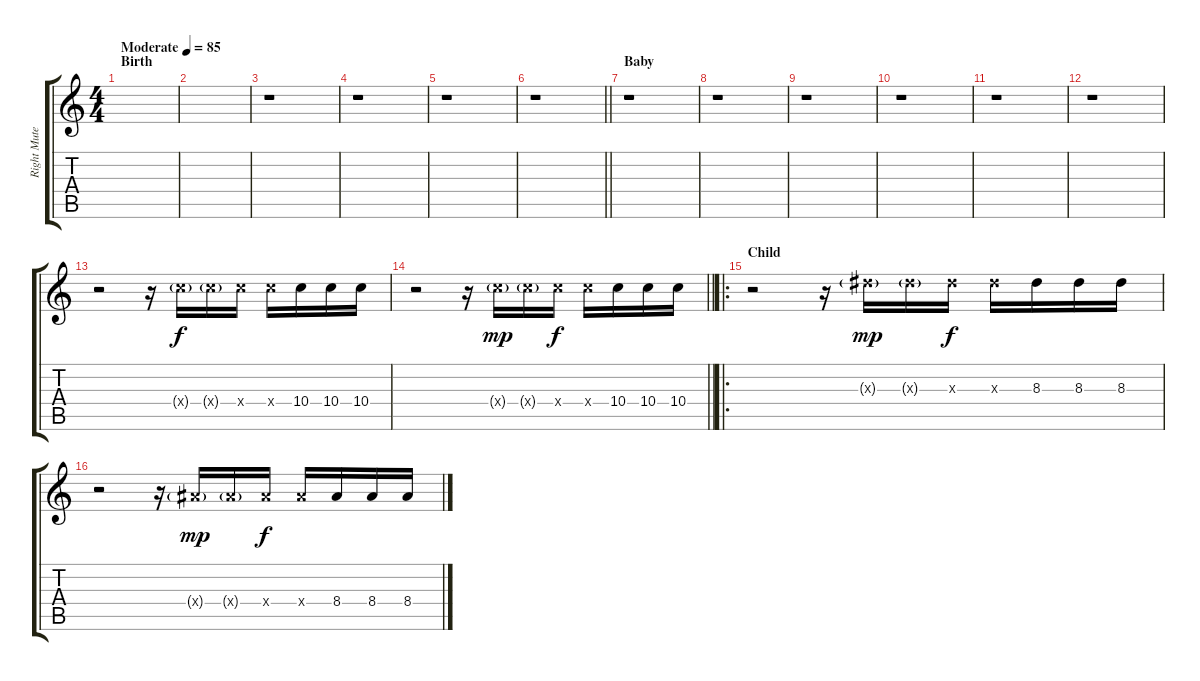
\track ("Right Muted Guitar" "Right Mute") {instrument electricguitarmuted}
\staff {score tabs}
\tuning (E4 B3 G3 D3 A2 E2) {hide}
\ts (4 4)
\section ("" "Birth")
\tempo (85 "Moderate")
\clef g2
\ks c
|
|
r.1 |
r.1 |
r.1 |
\barLineRight lightlight
r.1 |
\section ("" "Baby")
r.1 |
r.1 |
r.1 |
r.1 |
r.1 |
r.1 |
r.2 r.16{volume 5} 10.4{g x}.16 10.4{g x}.16 10.4{x}.16{dy f} 10.4{x}.16 10.4.16 10.4.16 10.4.16 |
\barLineRight lightlight
r.2 r.16 10.4{g x}.16{dy mp} 10.4{g x}.16 10.4{x}.16{dy f} 10.4{x}.16 10.4.16 10.4.16 10.4.16 |
\ro
\section ("" "Child")
r.2 r.16 8.3{g x}.16{dy mp} 8.3{g x}.16 8.3{x}.16{dy f} 8.3{x}.16 8.3.16 8.3.16 8.3.16 |
r.2 r.16 8.4{g x}.16{dy mp} 8.4{g x}.16 8.4{x}.16{dy f} 8.4{x}.16 8.4.16 8.4.16 8.4.16
